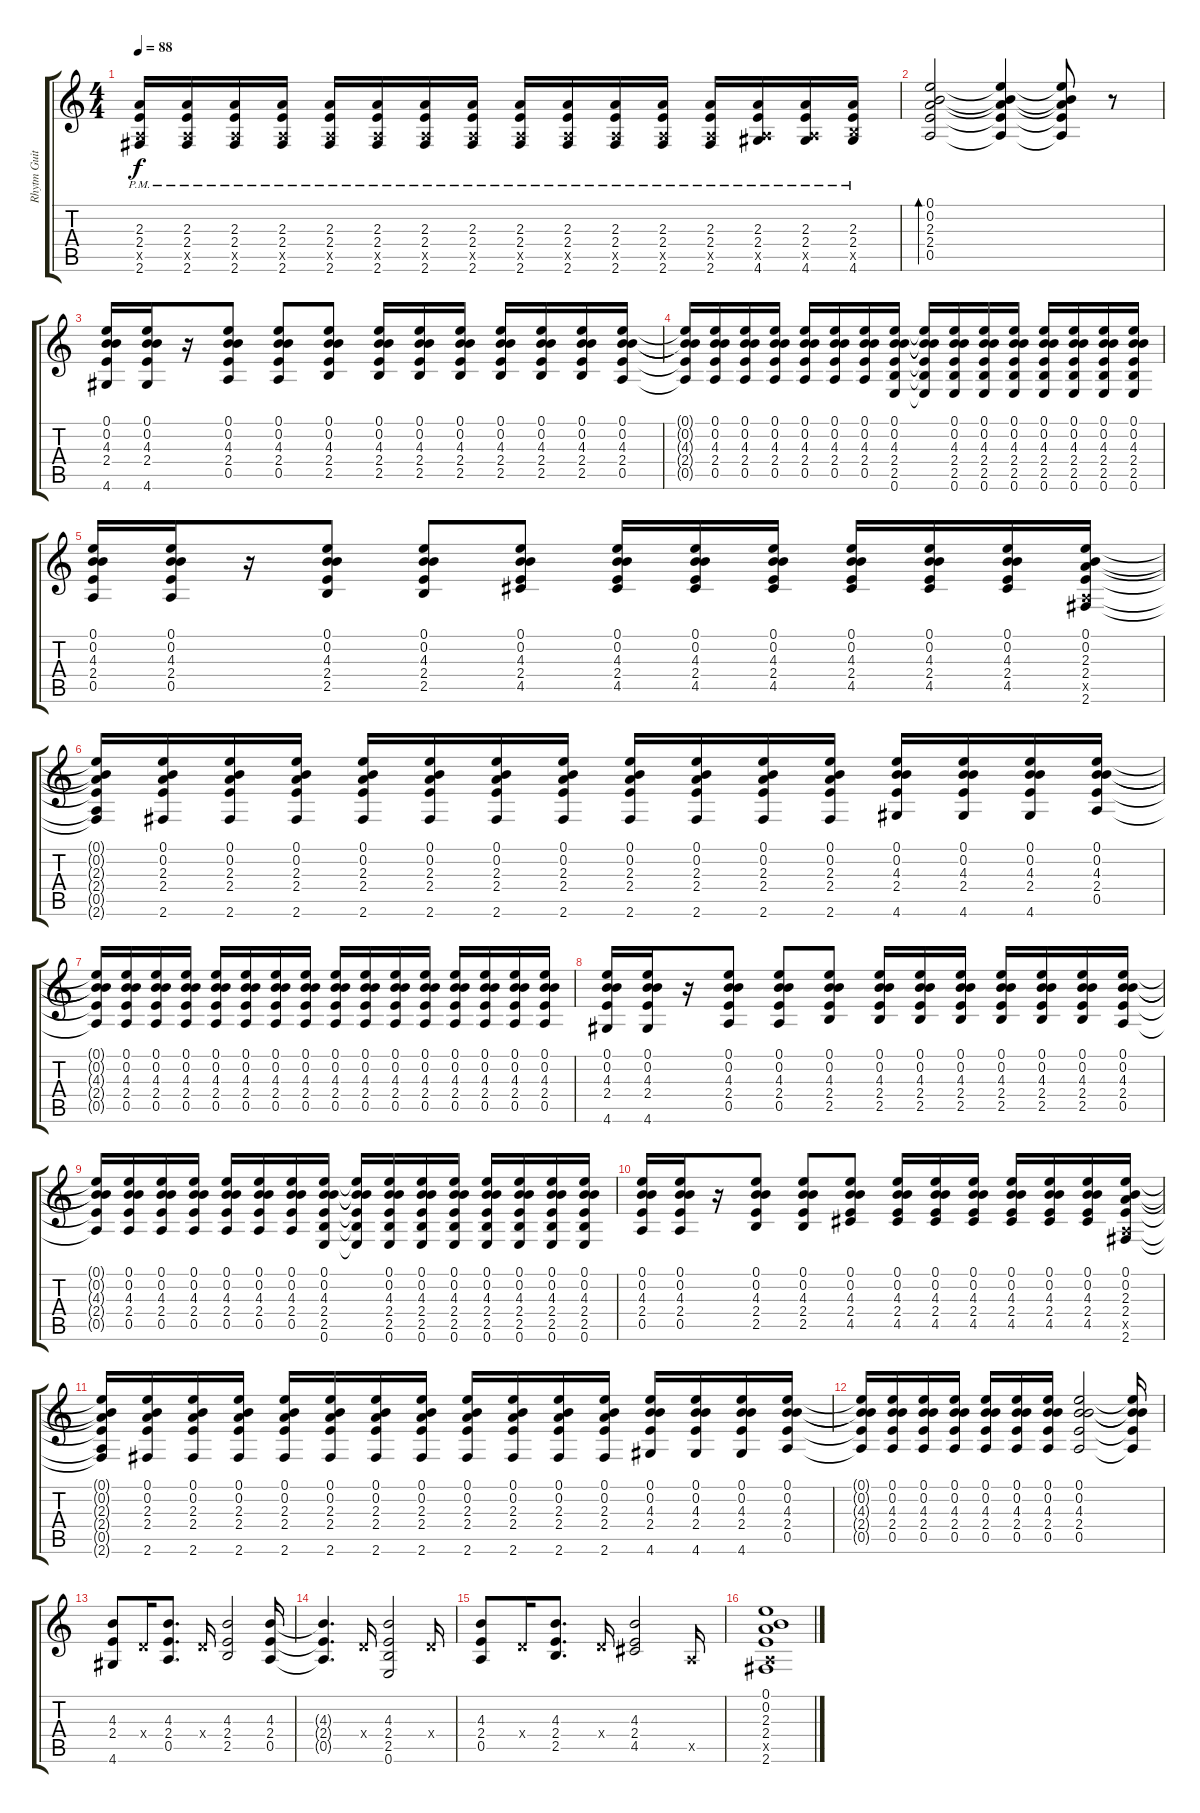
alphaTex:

\track ("Rhytm Guitar" "Rhytm Guit") {instrument overdrivenguitar}
\staff {score tabs}
\tuning (E4 B3 G3 D3 A2 E2) {hide}
\ts (4 4)
\tempo 88
\clef g2
\ks c
(2.3{pm} 2.4{pm} 0.5{x} 2.6{pm}).16{dy f} (2.3{pm} 2.4{pm} 0.5{x} 2.6{pm}).16 (2.3{pm} 2.4{pm} 0.5{x} 2.6{pm}).16 (2.3{pm} 2.4{pm} 0.5{x} 2.6{pm}).16 (2.3{pm} 2.4{pm} 0.5{x} 2.6{pm}).16 (2.3{pm} 2.4{pm} 0.5{x} 2.6{pm}).16 (2.3{pm} 2.4{pm} 0.5{x} 2.6{pm}).16 (2.3{pm} 2.4{pm} 0.5{x} 2.6{pm}).16 (2.3{pm} 2.4{pm} 0.5{x} 2.6{pm}).16 (2.3{pm} 2.4{pm} 0.5{x} 2.6{pm}).16 (2.3{pm} 2.4{pm} 0.5{x} 2.6{pm}).16 (2.3{pm} 2.4{pm} 0.5{x} 2.6{pm}).16 (2.3{pm} 2.4{pm} 0.5{x} 2.6{pm}).16 (2.3{pm} 2.4{pm} 0.5{x} 4.6{pm}).16 (2.3{pm} 2.4{pm} 0.5{x} 4.6{pm}).16 (2.3{pm} 2.4{pm} 2.5{x} 4.6{pm}).16 |
(0.1 0.2 2.3 2.4 0.5).2{bd 60} (0.1{t} 0.2{t} 2.3{t} 2.4{t} 0.5{t}).4 (0.1{t} 0.2{t} 2.3{t} 2.4{t} 0.5{t}).8 r.8 |
(0.1 0.2 4.3 2.4 4.6).16 (0.1 0.2 4.3 2.4 4.6).16 r.16 (0.1 0.2 4.3 2.4 0.5).8 (0.1 0.2 4.3 2.4 0.5).8 (0.1 0.2 4.3 2.4 2.5).8 (0.1 0.2 4.3 2.4 2.5).16 (0.1 0.2 4.3 2.4 2.5).16 (0.1 0.2 4.3 2.4 2.5).16 (0.1 0.2 4.3 2.4 2.5).16 (0.1 0.2 4.3 2.4 2.5).16 (0.1 0.2 4.3 2.4 2.5).16 (0.1 0.2 4.3 2.4 0.5).16 |
(0.1{t} 0.2{t} 4.3{t} 2.4{t} 0.5{t}).16 (0.1 0.2 4.3 2.4 0.5).16 (0.1 0.2 4.3 2.4 0.5).16 (0.1 0.2 4.3 2.4 0.5).16 (0.1 0.2 4.3 2.4 0.5).16 (0.1 0.2 4.3 2.4 0.5).16 (0.1 0.2 4.3 2.4 0.5).16 (0.1 0.2 4.3 2.4 2.5 0.6).16 (0.1{t} 0.2{t} 4.3{t} 2.4{t} 2.5{t} 0.6{t}).16 (0.1 0.2 4.3 2.4 2.5 0.6).16 (0.1 0.2 4.3 2.4 2.5 0.6).16 (0.1 0.2 4.3 2.4 2.5 0.6).16 (0.1 0.2 4.3 2.4 2.5 0.6).16 (0.1 0.2 4.3 2.4 2.5 0.6).16 (0.1 0.2 4.3 2.4 2.5 0.6).16 (0.1 0.2 4.3 2.4 2.5 0.6).16 |
(0.1 0.2 4.3 2.4 0.5).16 (0.1 0.2 4.3 2.4 0.5).16 r.16 (0.1 0.2 4.3 2.4 2.5).8 (0.1 0.2 4.3 2.4 2.5).8 (0.1 0.2 4.3 2.4 4.5).8 (0.1 0.2 4.3 2.4 4.5).16 (0.1 0.2 4.3 2.4 4.5).16 (0.1 0.2 4.3 2.4 4.5).16 (0.1 0.2 4.3 2.4 4.5).16 (0.1 0.2 4.3 2.4 4.5).16 (0.1 0.2 4.3 2.4 4.5).16 (0.1 0.2 2.3 2.4 0.5{x} 2.6).16 |
(0.1{t} 0.2{t} 2.3{t} 2.4{t} 0.5{t} 2.6{t}).16 (0.1 0.2 2.3 2.4 2.6).16 (0.1 0.2 2.3 2.4 2.6).16 (0.1 0.2 2.3 2.4 2.6).16 (0.1 0.2 2.3 2.4 2.6).16 (0.1 0.2 2.3 2.4 2.6).16 (0.1 0.2 2.3 2.4 2.6).16 (0.1 0.2 2.3 2.4 2.6).16 (0.1 0.2 2.3 2.4 2.6).16 (0.1 0.2 2.3 2.4 2.6).16 (0.1 0.2 2.3 2.4 2.6).16 (0.1 0.2 2.3 2.4 2.6).16 (0.1 0.2 4.3 2.4 4.6).16 (0.1 0.2 4.3 2.4 4.6).16 (0.1 0.2 4.3 2.4 4.6).16 (0.1 0.2 4.3 2.4 0.5).16 |
(0.1{t} 0.2{t} 4.3{t} 2.4{t} 0.5{t}).16 (0.1 0.2 4.3 2.4 0.5).16 (0.1 0.2 4.3 2.4 0.5).16 (0.1 0.2 4.3 2.4 0.5).16 (0.1 0.2 4.3 2.4 0.5).16 (0.1 0.2 4.3 2.4 0.5).16 (0.1 0.2 4.3 2.4 0.5).16 (0.1 0.2 4.3 2.4 0.5).16 (0.1 0.2 4.3 2.4 0.5).16 (0.1 0.2 4.3 2.4 0.5).16 (0.1 0.2 4.3 2.4 0.5).16 (0.1 0.2 4.3 2.4 0.5).16 (0.1 0.2 4.3 2.4 0.5).16 (0.1 0.2 4.3 2.4 0.5).16 (0.1 0.2 4.3 2.4 0.5).16 (0.1 0.2 4.3 2.4 0.5).16 |
(0.1 0.2 4.3 2.4 4.6).16 (0.1 0.2 4.3 2.4 4.6).16 r.16 (0.1 0.2 4.3 2.4 0.5).8 (0.1 0.2 4.3 2.4 0.5).8 (0.1 0.2 4.3 2.4 2.5).8 (0.1 0.2 4.3 2.4 2.5).16 (0.1 0.2 4.3 2.4 2.5).16 (0.1 0.2 4.3 2.4 2.5).16 (0.1 0.2 4.3 2.4 2.5).16 (0.1 0.2 4.3 2.4 2.5).16 (0.1 0.2 4.3 2.4 2.5).16 (0.1 0.2 4.3 2.4 0.5).16 |
(0.1{t} 0.2{t} 4.3{t} 2.4{t} 0.5{t}).16 (0.1 0.2 4.3 2.4 0.5).16 (0.1 0.2 4.3 2.4 0.5).16 (0.1 0.2 4.3 2.4 0.5).16 (0.1 0.2 4.3 2.4 0.5).16 (0.1 0.2 4.3 2.4 0.5).16 (0.1 0.2 4.3 2.4 0.5).16 (0.1 0.2 4.3 2.4 2.5 0.6).16 (0.1{t} 0.2{t} 4.3{t} 2.4{t} 2.5{t} 0.6{t}).16 (0.1 0.2 4.3 2.4 2.5 0.6).16 (0.1 0.2 4.3 2.4 2.5 0.6).16 (0.1 0.2 4.3 2.4 2.5 0.6).16 (0.1 0.2 4.3 2.4 2.5 0.6).16 (0.1 0.2 4.3 2.4 2.5 0.6).16 (0.1 0.2 4.3 2.4 2.5 0.6).16 (0.1 0.2 4.3 2.4 2.5 0.6).16 |
(0.1 0.2 4.3 2.4 0.5).16 (0.1 0.2 4.3 2.4 0.5).16 r.16 (0.1 0.2 4.3 2.4 2.5).8 (0.1 0.2 4.3 2.4 2.5).8 (0.1 0.2 4.3 2.4 4.5).8 (0.1 0.2 4.3 2.4 4.5).16 (0.1 0.2 4.3 2.4 4.5).16 (0.1 0.2 4.3 2.4 4.5).16 (0.1 0.2 4.3 2.4 4.5).16 (0.1 0.2 4.3 2.4 4.5).16 (0.1 0.2 4.3 2.4 4.5).16 (0.1 0.2 2.3 2.4 0.5{x} 2.6).16 |
(0.1{t} 0.2{t} 2.3{t} 2.4{t} 0.5{t} 2.6{t}).16 (0.1 0.2 2.3 2.4 2.6).16 (0.1 0.2 2.3 2.4 2.6).16 (0.1 0.2 2.3 2.4 2.6).16 (0.1 0.2 2.3 2.4 2.6).16 (0.1 0.2 2.3 2.4 2.6).16 (0.1 0.2 2.3 2.4 2.6).16 (0.1 0.2 2.3 2.4 2.6).16 (0.1 0.2 2.3 2.4 2.6).16 (0.1 0.2 2.3 2.4 2.6).16 (0.1 0.2 2.3 2.4 2.6).16 (0.1 0.2 2.3 2.4 2.6).16 (0.1 0.2 4.3 2.4 4.6).16 (0.1 0.2 4.3 2.4 4.6).16 (0.1 0.2 4.3 2.4 4.6).16 (0.1 0.2 4.3 2.4 0.5).16 |
(0.1{t} 0.2{t} 4.3{t} 2.4{t} 0.5{t}).16 (0.1 0.2 4.3 2.4 0.5).16 (0.1 0.2 4.3 2.4 0.5).16 (0.1 0.2 4.3 2.4 0.5).16 (0.1 0.2 4.3 2.4 0.5).16 (0.1 0.2 4.3 2.4 0.5).16 (0.1 0.2 4.3 2.4 0.5).16 (0.1 0.2 4.3 2.4 0.5).2 (0.1{t} 0.2{t} 4.3{t} 2.4{t} 0.5{t}).16 |
(4.3 2.4 4.6).8{instrument electricguitarclean} 0.4{x}.16 (4.3 2.4 0.5).8{d} 0.4{x}.16 (4.3 2.4 2.5).2 (4.3 2.4 0.5).16 |
(4.3{t} 2.4{t} 0.5{t}).4{d} 0.4{x}.16 (4.3 2.4 2.5 0.6).2 0.4{x}.16 |
(4.3 2.4 0.5).8 0.4{x}.16 (4.3 2.4 2.5).8{d} 0.4{x}.16 (4.3 2.4 4.5).2 0.5{x}.16 |
(0.1 0.2 2.3 2.4 0.5{x} 2.6).1
